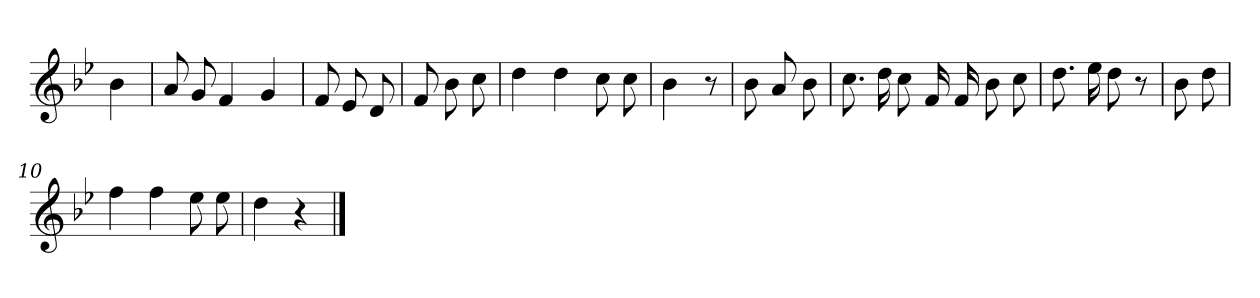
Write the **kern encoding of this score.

**kern
*part1
*staff1
*clefG2
*k[b-e-]
*B-:
=
4b-
=1
8a
8g
4f
4g
=2
8f
8e-
8d
=3
8f
8b-
8cc
=4
4dd
4dd
8cc
8cc
=5
4b-
8r
=6
8b-
8a
8b-
=7
8.cc
16dd
8cc
16f
16f
8b-
8cc
=8
8.dd
16ee-
8dd
8r
=9
8b-
8dd
=10
4ff
4ff
8ee-
8ee-
=11
4dd
4r
==
*-
